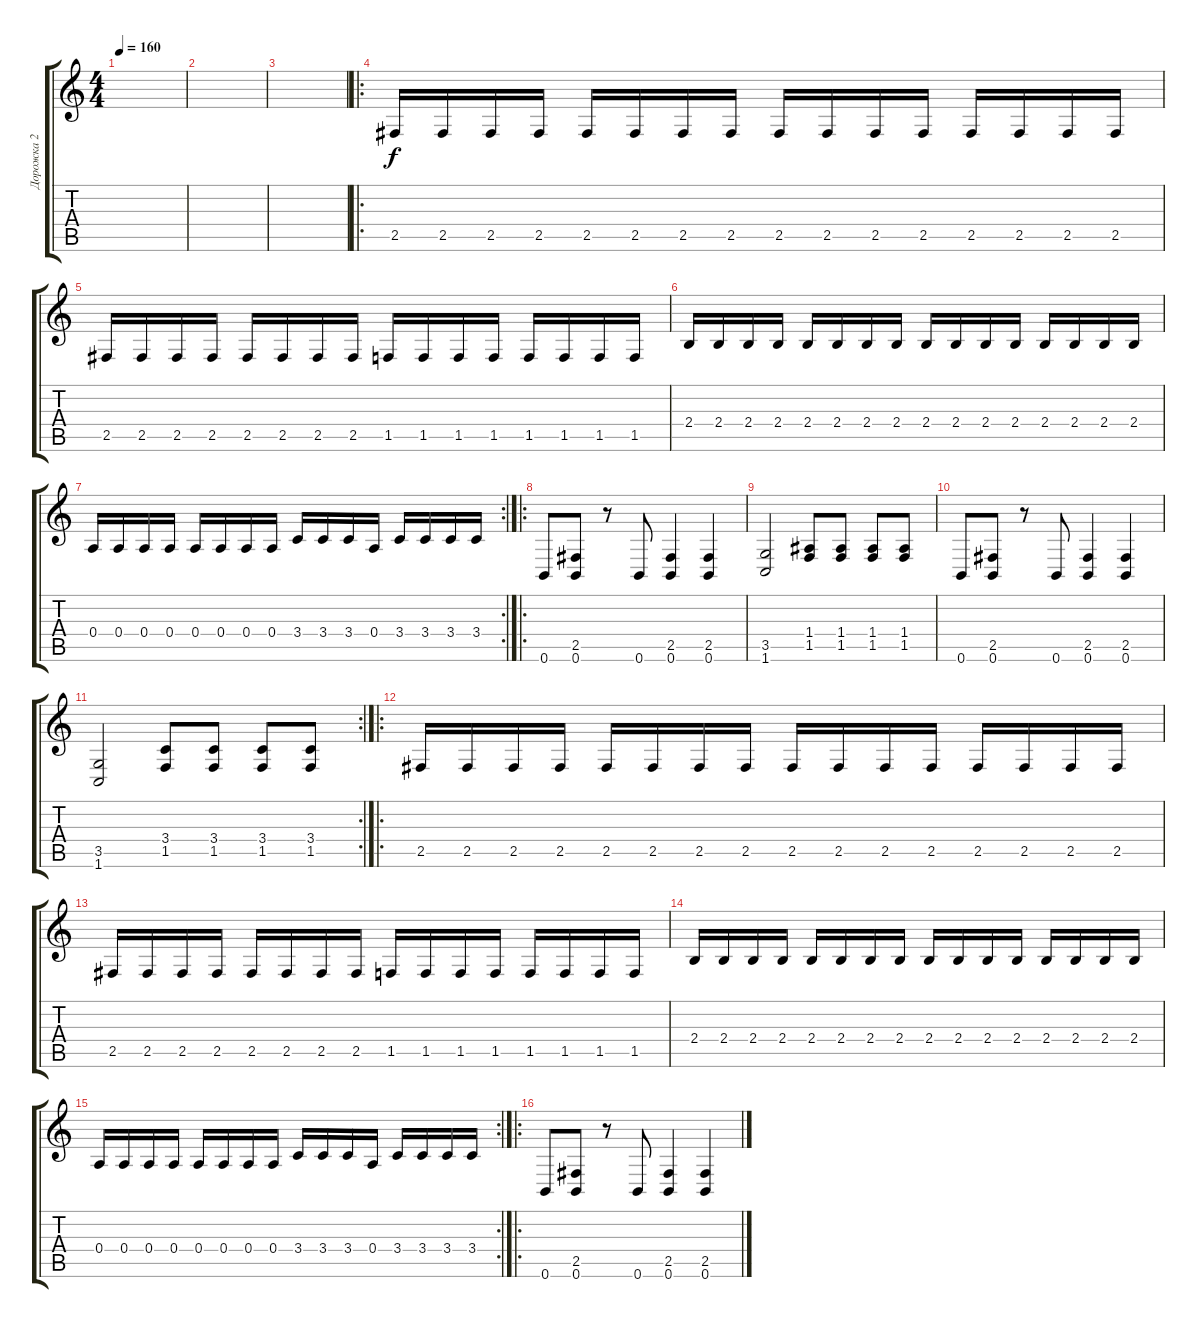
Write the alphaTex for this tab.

\track ("Дорожка 2" "Дорожка 2") {instrument distortionguitar}
\staff {score tabs}
\tuning (B3 Gb3 D3 A2 E2 B1) {hide}
\ts (4 4)
\tempo 160
\clef g2
\ks c
|
|
|
\ro
2.5.16 2.5.16 2.5.16 2.5.16 2.5.16 2.5.16 2.5.16 2.5.16 2.5.16 2.5.16 2.5.16 2.5.16 2.5.16 2.5.16 2.5.16 2.5.16 |
2.5.16 2.5.16 2.5.16 2.5.16 2.5.16 2.5.16 2.5.16 2.5.16 1.5.16 1.5.16 1.5.16 1.5.16 1.5.16 1.5.16 1.5.16 1.5.16 |
2.4.16 2.4.16 2.4.16 2.4.16 2.4.16 2.4.16 2.4.16 2.4.16 2.4.16 2.4.16 2.4.16 2.4.16 2.4.16 2.4.16 2.4.16 2.4.16 |
\rc 2
0.4.16 0.4.16 0.4.16 0.4.16 0.4.16 0.4.16 0.4.16 0.4.16 3.4.16 3.4.16 3.4.16 0.4.16 3.4.16 3.4.16 3.4.16 3.4.16 |
\ro
0.6.8 (2.5 0.6).8 r.8 0.6.8 (2.5 0.6).4 (2.5 0.6).4 |
(3.5 1.6).2 (1.4 1.5).8 (1.4 1.5).8 (1.4 1.5).8 (1.4 1.5).8 |
0.6.8 (2.5 0.6).8 r.8 0.6.8 (2.5 0.6).4 (2.5 0.6).4 |
\rc 2
(3.5 1.6).2 (3.4 1.5).8 (3.4 1.5).8 (3.4 1.5).8 (3.4 1.5).8 |
\ro
2.5.16 2.5.16 2.5.16 2.5.16 2.5.16 2.5.16 2.5.16 2.5.16 2.5.16 2.5.16 2.5.16 2.5.16 2.5.16 2.5.16 2.5.16 2.5.16 |
2.5.16 2.5.16 2.5.16 2.5.16 2.5.16 2.5.16 2.5.16 2.5.16 1.5.16 1.5.16 1.5.16 1.5.16 1.5.16 1.5.16 1.5.16 1.5.16 |
2.4.16 2.4.16 2.4.16 2.4.16 2.4.16 2.4.16 2.4.16 2.4.16 2.4.16 2.4.16 2.4.16 2.4.16 2.4.16 2.4.16 2.4.16 2.4.16 |
\rc 2
0.4.16 0.4.16 0.4.16 0.4.16 0.4.16 0.4.16 0.4.16 0.4.16 3.4.16 3.4.16 3.4.16 0.4.16 3.4.16 3.4.16 3.4.16 3.4.16 |
\ro
0.6.8 (2.5 0.6).8 r.8 0.6.8 (2.5 0.6).4 (2.5 0.6).4
